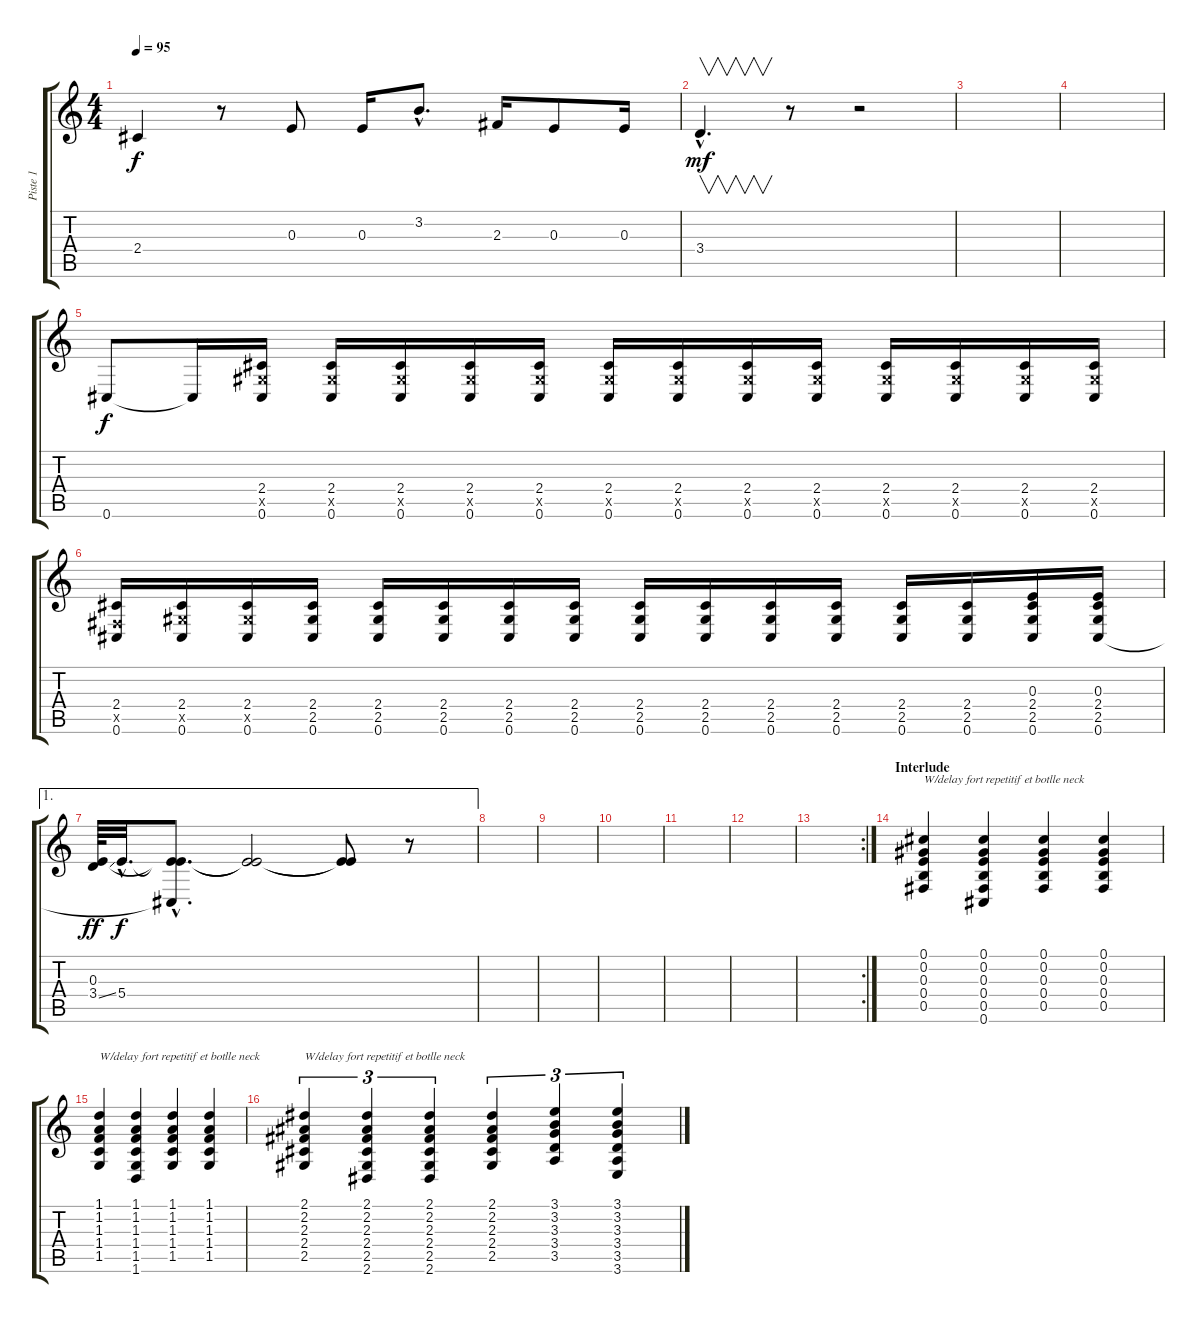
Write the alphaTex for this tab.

\track ("Piste 1" "Piste 1") {instrument distortionguitar}
\staff {score tabs}
\tuning (Db4 Ab3 E3 B2 Gb2 Db2) {hide}
\ts (4 4)
\tempo 95
\clef g2
\ks c
2.4.4{dy f} r.8 0.3.8 0.3.16 3.2{hac}.8{d} 2.3.16 0.3.8 0.3.16 |
3.4{hac}.4{v d dy mf} r.8 r.2 |
|
|
0.6.8{dy f} 0.6{t}.16 (2.4 2.5{x} 0.6).16 (2.4 2.5{x} 0.6).16 (2.4 2.5{x} 0.6).16 (2.4 2.5{x} 0.6).16 (2.4 2.5{x} 0.6).16 (2.4 2.5{x} 0.6).16 (2.4 2.5{x} 0.6).16 (2.4 2.5{x} 0.6).16 (2.4 2.5{x} 0.6).16 (2.4 2.5{x} 0.6).16 (2.4 2.5{x} 0.6).16 (2.4 2.5{x} 0.6).16 (2.4 2.5{x} 0.6).16 |
(2.4 0.5{x} 0.6).16 (2.4 2.5{x} 0.6).16 (2.4 2.5{x} 0.6).16 (2.4 2.5 0.6).16 (2.4 2.5 0.6).16 (2.4 2.5 0.6).16 (2.4 2.5 0.6).16 (2.4 2.5 0.6).16 (2.4 2.5 0.6).16 (2.4 2.5 0.6).16 (2.4 2.5 0.6).16 (2.4 2.5 0.6).16 (2.4 2.5 0.6).16 (2.4 2.5 0.6).16 (0.3 2.4 2.5 0.6).16 (0.3 2.4 2.5 0.6).16 |
\ae 1
(0.3 3.4{ss}).64{dy ff} 5.4{hac}.32{d dy f} (0.3{hac t} 5.4{hac t} 0.6{hac t}).8{d} (0.3{t} 5.4{t}).2 (0.3{t} 5.4{t}).8 r.8 |
|
|
|
|
|
\rc 2
|
\section ("" "Interlude")
(0.1 0.2 0.3 0.4 0.5).4{txt "W/delay fort repetitif et botlle neck"} (0.1 0.2 0.3 0.4 0.5 0.6).4 (0.1 0.2 0.3 0.4 0.5).4 (0.1 0.2 0.3 0.4 0.5).4 |
(1.1 1.2 1.3 1.4 1.5).4{txt "W/delay fort repetitif et botlle neck"} (1.1 1.2 1.3 1.4 1.5 1.6).4 (1.1 1.2 1.3 1.4 1.5).4 (1.1 1.2 1.3 1.4 1.5).4 |
(2.1 2.2 2.3 2.4 2.5).4{tu (3 2) txt "W/delay fort repetitif et botlle neck"} (2.1 2.2 2.3 2.4 2.5 2.6).4{tu (3 2)} (2.1 2.2 2.3 2.4 2.5 2.6).4{tu (3 2)} (2.1 2.2 2.3 2.4 2.5).4{tu (3 2)} (3.1 3.2 3.3 3.4 3.5).4{tu (3 2)} (3.1 3.2 3.3 3.4 3.5 3.6).4{tu (3 2)}
